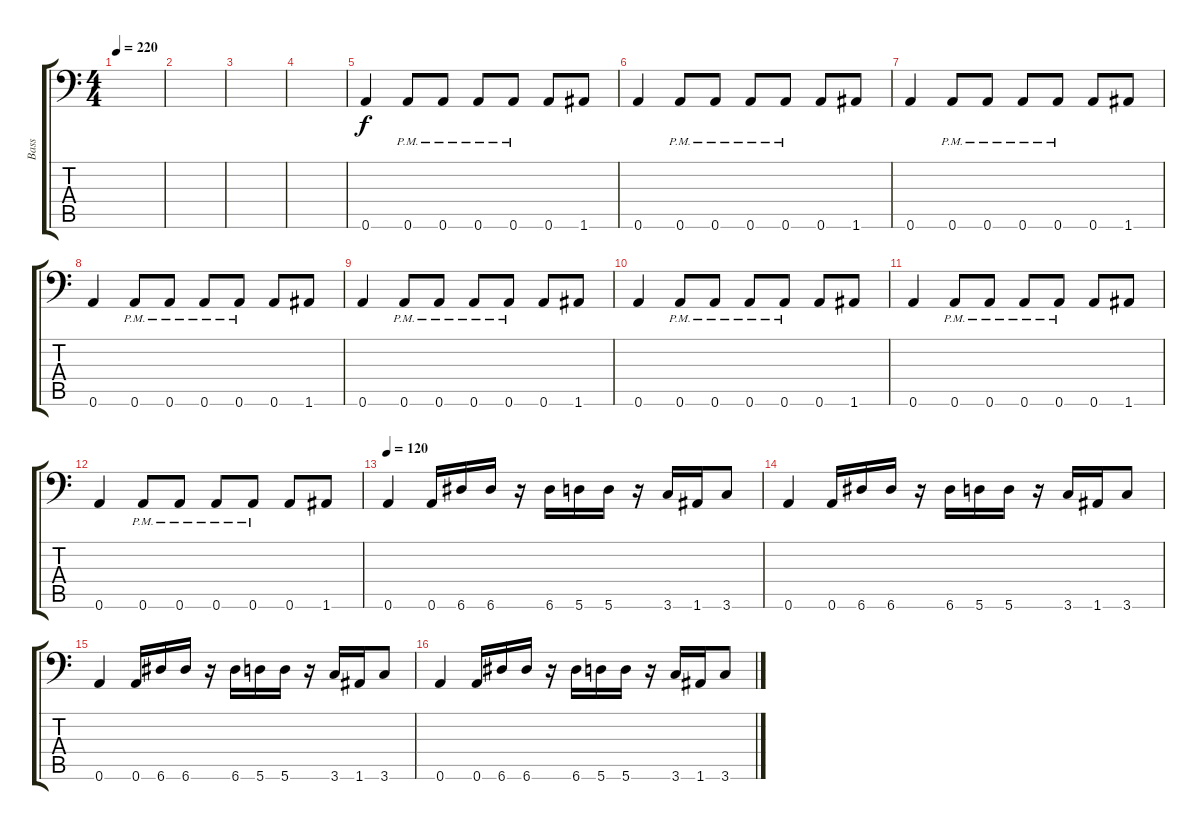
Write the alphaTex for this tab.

\track ("Bass" "Bass") {instrument electricbasspick}
\staff {score tabs}
\tuning (A3 E3 C3 G2 D2 A1) {hide}
\ts (4 4)
\tempo 220
\clef f4
\ks c
|
|
|
|
0.6.4 0.6{pm}.8 0.6{pm}.8 0.6{pm}.8 0.6{pm}.8 0.6.8 1.6.8 |
0.6.4 0.6{pm}.8 0.6{pm}.8 0.6{pm}.8 0.6{pm}.8 0.6.8 1.6.8 |
0.6.4 0.6{pm}.8 0.6{pm}.8 0.6{pm}.8 0.6{pm}.8 0.6.8 1.6.8 |
0.6.4 0.6{pm}.8 0.6{pm}.8 0.6{pm}.8 0.6{pm}.8 0.6.8 1.6.8 |
0.6.4 0.6{pm}.8 0.6{pm}.8 0.6{pm}.8 0.6{pm}.8 0.6.8 1.6.8 |
0.6.4 0.6{pm}.8 0.6{pm}.8 0.6{pm}.8 0.6{pm}.8 0.6.8 1.6.8 |
0.6.4 0.6{pm}.8 0.6{pm}.8 0.6{pm}.8 0.6{pm}.8 0.6.8 1.6.8 |
0.6.4 0.6{pm}.8 0.6{pm}.8 0.6{pm}.8 0.6{pm}.8 0.6.8 1.6.8 |
\tempo 120
0.6.4 0.6.16 6.6.16 6.6.16 r.16 6.6.16 5.6.16 5.6.16 r.16 3.6.16 1.6.16 3.6.8 |
0.6.4 0.6.16 6.6.16 6.6.16 r.16 6.6.16 5.6.16 5.6.16 r.16 3.6.16 1.6.16 3.6.8 |
0.6.4 0.6.16 6.6.16 6.6.16 r.16 6.6.16 5.6.16 5.6.16 r.16 3.6.16 1.6.16 3.6.8 |
0.6.4 0.6.16 6.6.16 6.6.16 r.16 6.6.16 5.6.16 5.6.16 r.16 3.6.16 1.6.16 3.6.8
